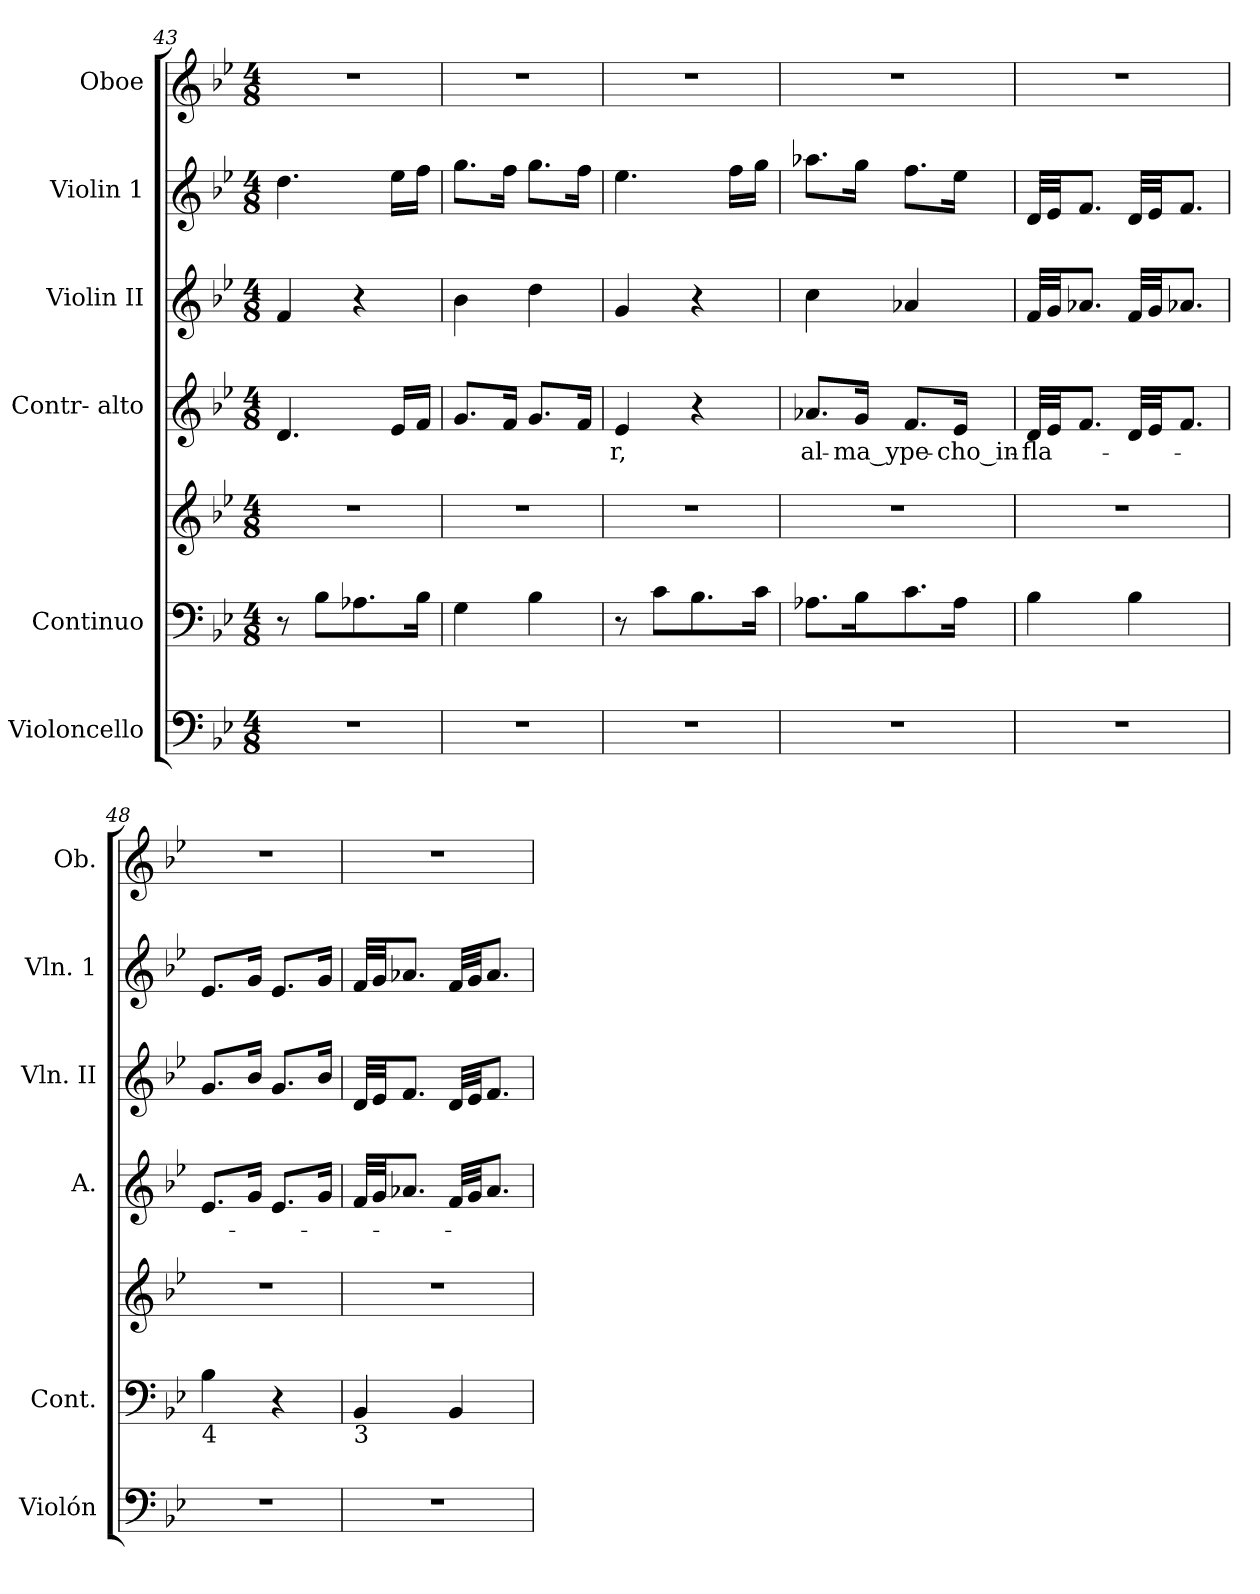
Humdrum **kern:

**kern	**kern	**kern	**kern	**text	**kern	**kern	**kern
*part6	*part5	*part5	*part4	*part4	*part3	*part2	*part1
*staff7	*staff6	*staff5	*staff4	*staff4	*staff3	*staff2	*staff1
*I"Violoncello	*I"Continuo	*	*I"Contr- alto	*	*I"Violin II	*I"Violin 1	*I"Oboe
*I'Violón	*I'Cont.	*	*I'A.	*	*I'Vln. II	*I'Vln. 1	*I'Ob.
*clefF4	*clefF4	*clefG2	*clefG2	*	*clefG2	*clefG2	*clefG2
*k[b-e-]	*k[b-e-]	*k[b-e-]	*k[b-e-]	*	*k[b-e-]	*k[b-e-]	*k[b-e-]
*B-:	*B-:	*B-:	*B-:	*	*B-:	*B-:	*B-:
*M4/8	*M4/8	*M4/8	*M4/8	*	*M4/8	*M4/8	*M4/8
=43	=43	=43	=43	=43	=43	=43	=43
!LO:N:vis=1	!	!LO:N:vis=1	!	!	!	!	!LO:N:vis=1
2r	8r	2r	4.di/	.	4fi/	4.ddi\	2r
.	8B-i\L	.	.	.	.	.	.
.	8.A-Xi\	.	.	.	4r	.	.
.	.	.	16e-i/LL	.	.	16ee-i\LL	.
.	16B-i\Jk	.	16fi/JJ	.	.	16ffi\JJ	.
=44	=44	=44	=44	=44	=44	=44	=44
!LO:N:vis=1	!	!LO:N:vis=1	!	!	!	!	!LO:N:vis=1
2r	4Gi\	2r	8.gi/L	.	4b-i\	8.ggi\L	2r
.	.	.	16fi/Jk	.	.	16ffi\Jk	.
.	4B-i\	.	8.gi/L	.	4ddi\	8.ggi\L	.
.	.	.	16fi/Jk	.	.	16ffi\Jk	.
=45	=45	=45	=45	=45	=45	=45	=45
!LO:N:vis=1	!	!LO:N:vis=1	!	!	!	!	!
!	!	!	!	!LO:LY:b:color=#000000	!	!	!LO:N:vis=1
2r	8r	2r	4e-i/	-r,	4gi/	4.ee-i\	2r
.	8ci\L	.	.	.	.	.	.
.	8.B-i\	.	4r	.	4r	.	.
.	.	.	.	.	.	16ffi\LL	.
.	16ci\Jk	.	.	.	.	16ggi\JJ	.
=46	=46	=46	=46	=46	=46	=46	=46
!LO:N:vis=1	!	!LO:N:vis=1	!	!	!	!	!
!	!	!	!	!LO:LY:b:color=#000000	!	!	!LO:N:vis=1
2r	8.A-Xi\L	2r	8.a-Xi/L	al-	4cci\	8.aa-Xi\L	2r
!	!	!	!	!LO:LY:b:color=#000000	!	!	!
.	16B-i\k	.	16gi/Jk	-ma_y	.	16ggi\Jk	.
!	!	!	!	!LO:LY:b:color=#000000	!	!	!
.	8.ci\	.	8.fi/L	pe-	4a-Xi/	8.ffi\L	.
!	!	!	!	!LO:LY:b:color=#000000	!	!	!
.	16A-i\Jk	.	16e-i/Jk	-cho_in-	.	16ee-i\Jk	.
!!LO:LB:g=z
=47	=47	=47	=47	=47	=47	=47	=47
!LO:N:vis=1	!	!LO:N:vis=1	!	!	!	!	!
!	!	!	!	!LO:LY:b:color=#000000	!	!	!LO:N:vis=1
2r	4B-i\	2r	32di/LLL	-fla-	32fi/LLL	32di/LLL	2r
.	.	.	32e-i/JJ	.	32gi/JJ	32e-i/JJ	.
.	.	.	8.fi/J	.	8.a-Xi/J	8.fi/J	.
.	4B-i\	.	32di/LLL	.	32fi/LLL	32di/LLL	.
.	.	.	32e-i/JJ	.	32gi/JJ	32e-i/JJ	.
.	.	.	8.fi/J	.	8.a-Xi/J	8.fi/J	.
=48	=48	=48	=48	=48	=48	=48	=48
!	!LO:TX:b:t=4	!	!	!	!	!	!
!LO:N:vis=1	!	!LO:N:vis=1	!	!	!	!	!LO:N:vis=1
2r	4B-i\	2r	8.e-i/L	.	8.gi/L	8.e-i/L	2r
.	.	.	16gi/Jk	.	16b-i/Jk	16gi/Jk	.
.	4r	.	8.e-i/L	.	8.gi/L	8.e-i/L	.
.	.	.	16gi/Jk	.	16b-i/Jk	16gi/Jk	.
=49	=49	=49	=49	=49	=49	=49	=49
!	!LO:TX:b:t=3	!	!	!	!	!	!
!LO:N:vis=1	!	!LO:N:vis=1	!	!	!	!	!LO:N:vis=1
2r	4BB-i/	2r	32fi/LLL	.	32di/LLL	32fi/LLL	2r
.	.	.	32gi/JJ	.	32e-i/JJ	32gi/JJ	.
.	.	.	8.a-Xi/J	.	8.fi/J	8.a-Xi/J	.
.	4BB-i/	.	32fi/LLL	.	32di/LLL	32fi/LLL	.
.	.	.	32gi/JJ	.	32e-i/JJ	32gi/JJ	.
.	.	.	8.a-i/J	.	8.fi/J	8.a-i/J	.
=	=	=	=	=	=	=	=
*-	*-	*-	*-	*-	*-	*-	*-
